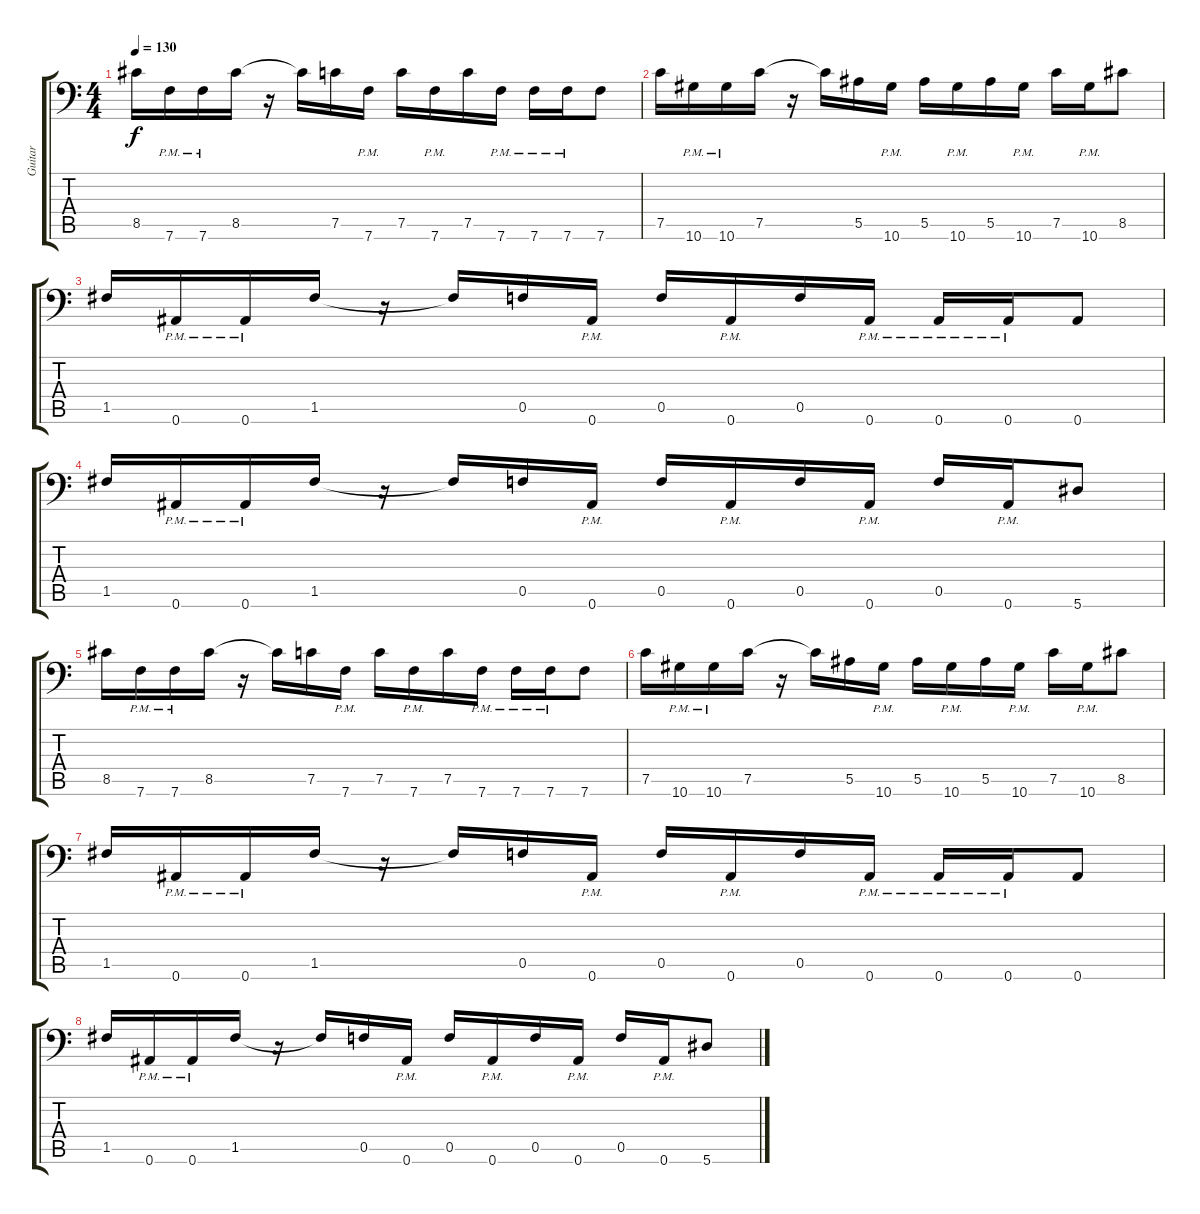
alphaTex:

\track ("Guitar" "Guitar") {instrument distortionguitar}
\staff {score tabs}
\tuning (C4 G3 Eb3 Bb2 F2 Bb1) {hide}
\ts (4 4)
\tempo 130
\clef f4
\ks c
8.5.16{dy f} 7.6{pm}.16 7.6{pm}.16 8.5.16 r.16 8.5{t}.16 7.5.16 7.6{pm}.16 7.5.16 7.6{pm}.16 7.5.16 7.6{pm}.16 7.6{pm}.16 7.6{pm}.16 7.6.8 |
7.5.16 10.6{pm}.16 10.6{pm}.16 7.5.16 r.16 7.5{t}.16 5.5.16 10.6{pm}.16 5.5.16 10.6{pm}.16 5.5.16 10.6{pm}.16 7.5.16 10.6{pm}.16 8.5.8 |
1.5.16 0.6{pm}.16 0.6{pm}.16 1.5.16 r.16 1.5{t}.16 0.5.16 0.6{pm}.16 0.5.16 0.6{pm}.16 0.5.16 0.6{pm}.16 0.6{pm}.16 0.6{pm}.16 0.6.8 |
1.5.16 0.6{pm}.16 0.6{pm}.16 1.5.16 r.16 1.5{t}.16 0.5.16 0.6{pm}.16 0.5.16 0.6{pm}.16 0.5.16 0.6{pm}.16 0.5.16 0.6{pm}.16 5.6.8 |
8.5.16 7.6{pm}.16 7.6{pm}.16 8.5.16 r.16 8.5{t}.16 7.5.16 7.6{pm}.16 7.5.16 7.6{pm}.16 7.5.16 7.6{pm}.16 7.6{pm}.16 7.6{pm}.16 7.6.8 |
7.5.16 10.6{pm}.16 10.6{pm}.16 7.5.16 r.16 7.5{t}.16 5.5.16 10.6{pm}.16 5.5.16 10.6{pm}.16 5.5.16 10.6{pm}.16 7.5.16 10.6{pm}.16 8.5.8 |
1.5.16 0.6{pm}.16 0.6{pm}.16 1.5.16 r.16 1.5{t}.16 0.5.16 0.6{pm}.16 0.5.16 0.6{pm}.16 0.5.16 0.6{pm}.16 0.6{pm}.16 0.6{pm}.16 0.6.8 |
1.5.16 0.6{pm}.16 0.6{pm}.16 1.5.16 r.16 1.5{t}.16 0.5.16 0.6{pm}.16 0.5.16 0.6{pm}.16 0.5.16 0.6{pm}.16 0.5.16 0.6{pm}.16 5.6.8
